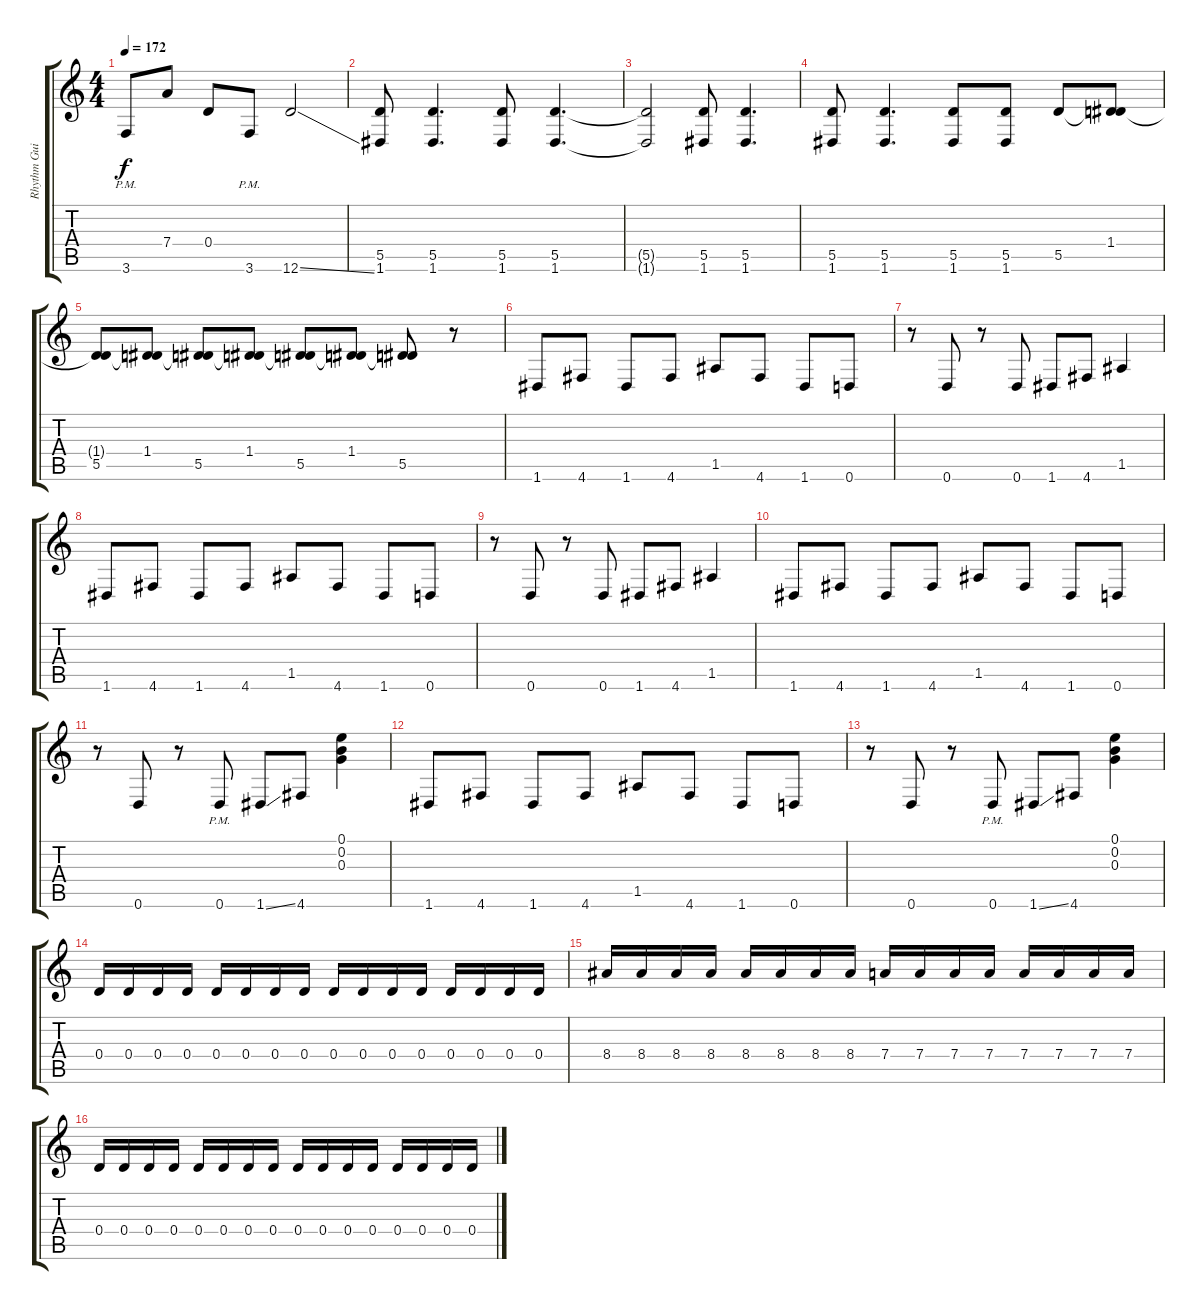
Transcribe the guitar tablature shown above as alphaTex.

\track ("Rhythm Guitar 2" "Rhythm Gui") {instrument distortionguitar}
\staff {score tabs}
\tuning (E4 B3 G3 D3 A2 D2) {hide}
\ts (4 4)
\tempo 172
\clef g2
\ks c
3.6{pm}.8{dy f} 7.4.8 0.4.8 3.6{pm}.8 12.6{ss}.2 |
(5.5 1.6).8 (5.5 1.6).4{d} (5.5 1.6).8 (5.5 1.6).4{d} |
(5.5{t} 1.6{t}).2 (5.5 1.6).8 (5.5 1.6).4{d} |
(5.5 1.6).8 (5.5 1.6).4{d} (5.5 1.6).8 (5.5 1.6).8 5.5.8 (1.4 5.5{t}).8 |
(1.4{t} 5.5).8 (1.4 5.5{t}).8 (1.4{t} 5.5).8 (1.4 5.5{t}).8 (1.4{t} 5.5).8 (1.4 5.5{t}).8 (1.4{t} 5.5).8 r.8 |
1.6.8 4.6.8 1.6.8 4.6.8 1.5.8 4.6.8 1.6.8 0.6.8 |
r.8 0.6.8 r.8 0.6.8 1.6.8 4.6.8 1.5.4 |
1.6.8 4.6.8 1.6.8 4.6.8 1.5.8 4.6.8 1.6.8 0.6.8 |
r.8 0.6.8 r.8 0.6.8 1.6.8 4.6.8 1.5.4 |
1.6.8 4.6.8 1.6.8 4.6.8 1.5.8 4.6.8 1.6.8 0.6.8 |
r.8 0.6.8 r.8 0.6{pm}.8 1.6{ss}.8 4.6.8 (0.1 0.2 0.3).4 |
1.6.8 4.6.8 1.6.8 4.6.8 1.5.8 4.6.8 1.6.8 0.6.8 |
r.8 0.6.8 r.8 0.6{pm}.8 1.6{ss}.8 4.6.8 (0.1 0.2 0.3).4 |
0.4.16 0.4.16 0.4.16 0.4.16 0.4.16 0.4.16 0.4.16 0.4.16 0.4.16 0.4.16 0.4.16 0.4.16 0.4.16 0.4.16 0.4.16 0.4.16 |
8.4.16 8.4.16 8.4.16 8.4.16 8.4.16 8.4.16 8.4.16 8.4.16 7.4.16 7.4.16 7.4.16 7.4.16 7.4.16 7.4.16 7.4.16 7.4.16 |
0.4.16 0.4.16 0.4.16 0.4.16 0.4.16 0.4.16 0.4.16 0.4.16 0.4.16 0.4.16 0.4.16 0.4.16 0.4.16 0.4.16 0.4.16 0.4.16
